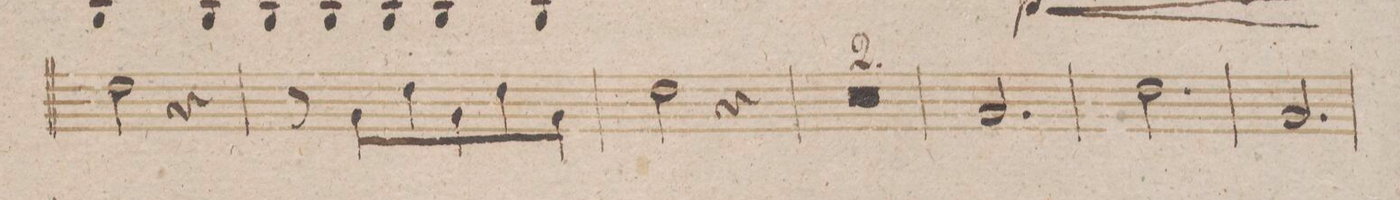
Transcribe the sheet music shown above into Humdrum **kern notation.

**kern	**dynam
*I"Corno 2do in F.	*
*clefG2	*
*k[b-]	*
*met(c|)	*
*M3/4	*
2g\	.
4r	.
=163	=163
8r	.
8c\L	.
8g\	.
8c\	.
8g\	.
8c\J	.
=164	=164
2g\	.
4r	.
=165	=165
1.r	.
=166	=166
=167	=167
2.c/	.
=168	=168
2.g\	.
=169	=169
2.c/	.
=170	=170
*-	*-
